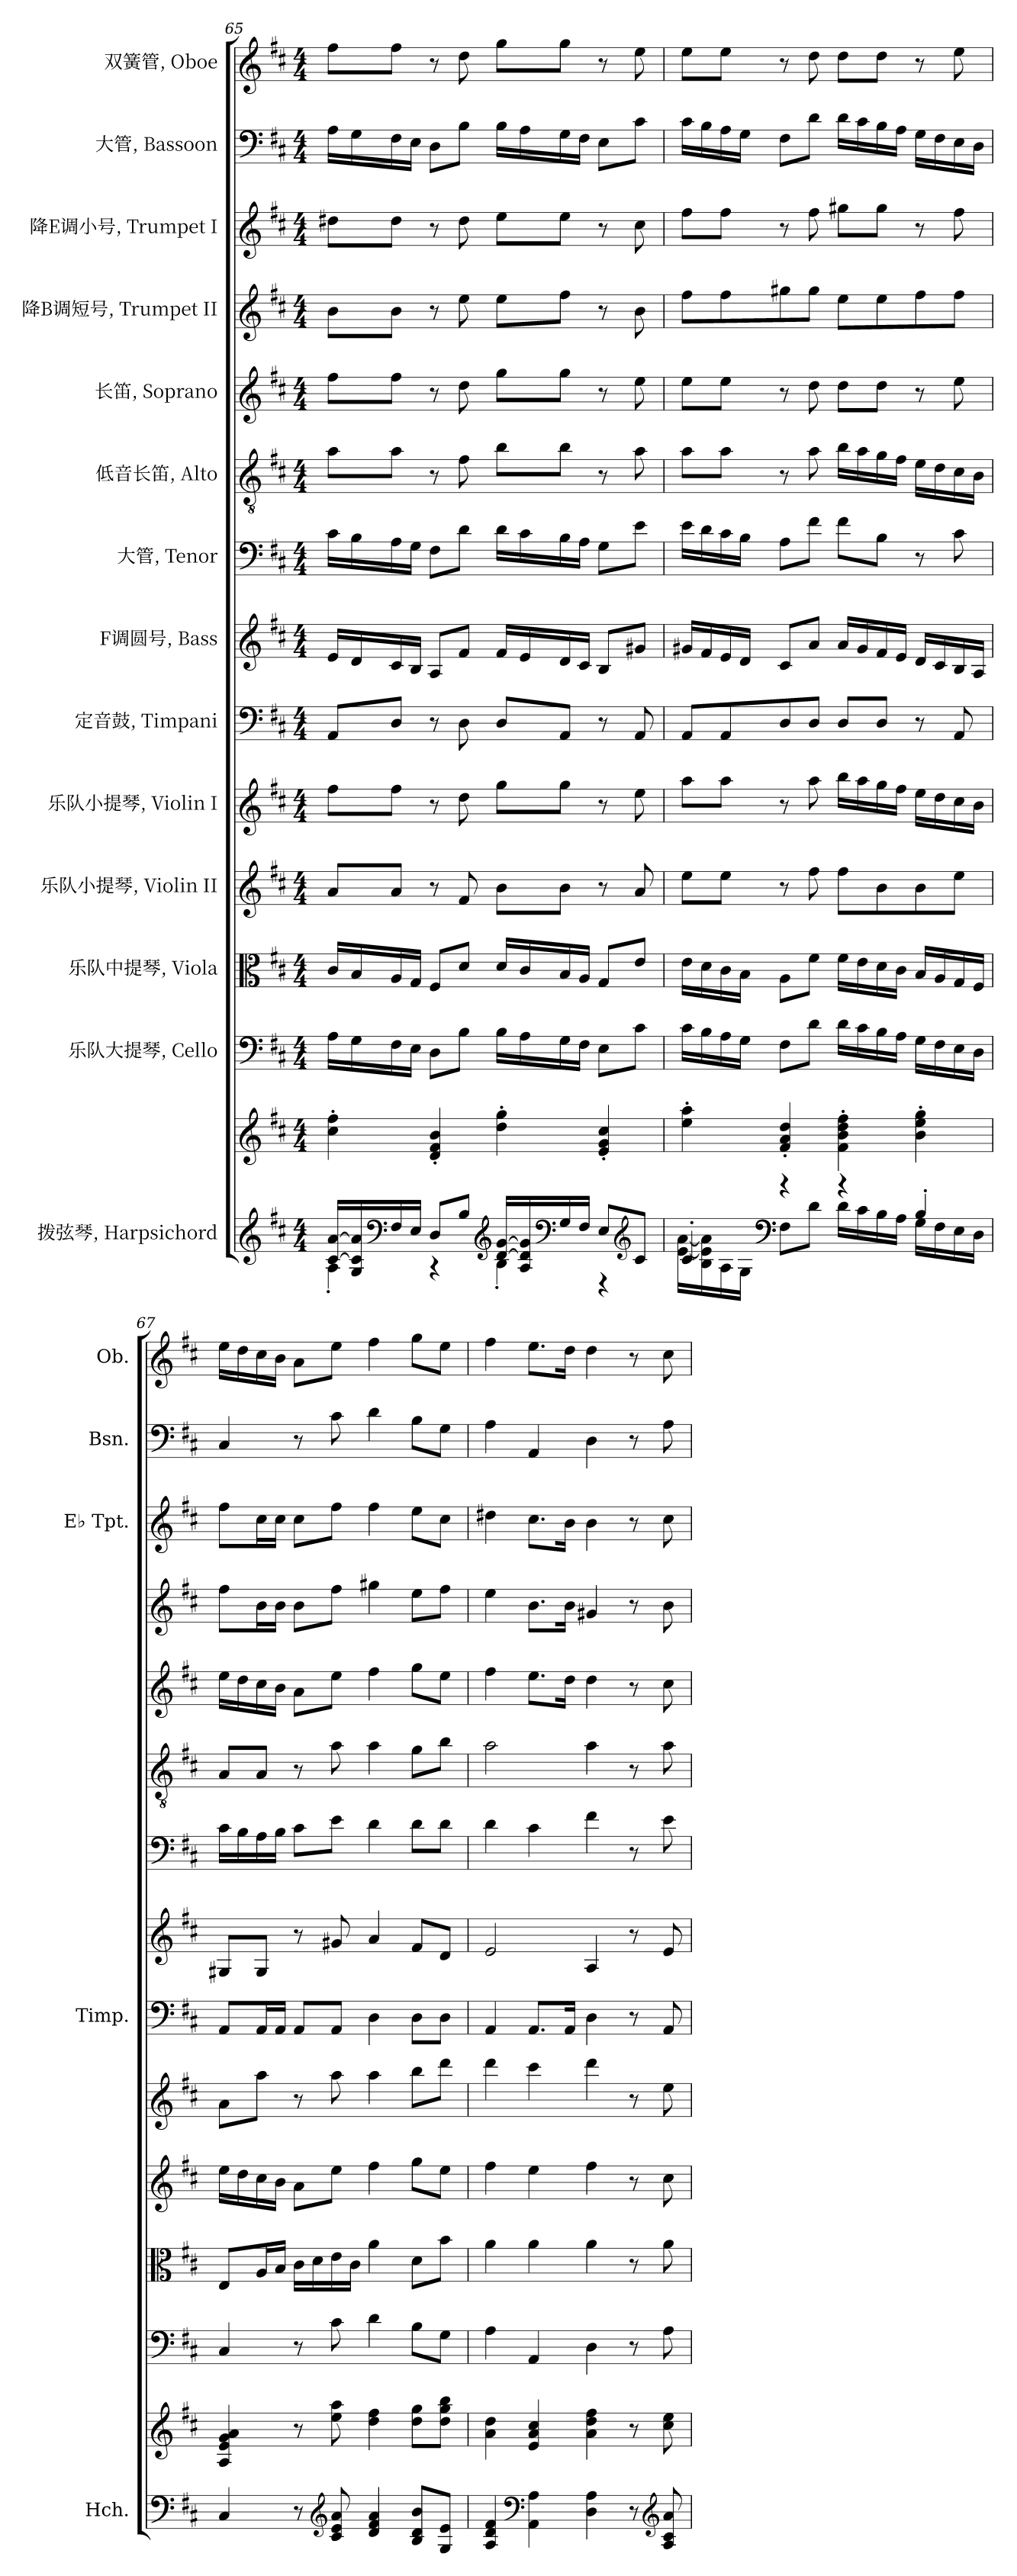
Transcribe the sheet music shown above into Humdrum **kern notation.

**kern	**kern	**kern	**kern	**kern	**kern	**kern	**kern	**kern	**kern	**kern	**kern	**kern	**kern	**kern
*part14	*part14	*part13	*part12	*part11	*part10	*part9	*part8	*part7	*part6	*part5	*part4	*part3	*part2	*part1
*staff15	*staff14	*staff13	*staff12	*staff11	*staff10	*staff9	*staff8	*staff7	*staff6	*staff5	*staff4	*staff3	*staff2	*staff1
*I"拨弦琴, Harpsichord	*	*I"乐队大提琴, Cello	*I"乐队中提琴, Viola	*I"乐队小提琴, Violin II	*I"乐队小提琴, Violin I	*I"定音鼓, Timpani	*I"F调圆号, Bass	*I"大管, Tenor	*I"低音长笛, Alto	*I"长笛, Soprano	*I"降B调短号, Trumpet II	*I"降E调小号, Trumpet I	*I"大管, Bassoon	*I"双簧管, Oboe
*I'Hch.	*	*	*	*	*	*I'Timp.	*	*	*	*	*	*I'E♭ Tpt.	*I'Bsn.	*I'Ob.
!!LO:PB:g=z
*clefG2	*clefG2	*clefF4	*clefC3	*clefG2	*clefG2	*clefF4	*clefG2	*clefF4	*clefGv2	*clefG2	*clefG2	*clefG2	*clefF4	*clefG2
*	*	*	*	*	*	*	*ITrd4c7	*	*	*	*ITrd1c2	*ITrd-2c-3	*	*
*k[f#c#]	*k[f#c#]	*k[f#c#]	*k[f#c#]	*k[f#c#]	*k[f#c#]	*k[f#c#]	*k[f#]	*k[f#c#]	*k[f#c#]	*k[f#c#]	*k[]	*k[b-]	*k[f#c#]	*k[f#c#]
*M4/4	*M4/4	*M4/4	*M4/4	*M4/4	*M4/4	*M4/4	*M4/4	*M4/4	*M4/4	*M4/4	*M4/4	*M4/4	*M4/4	*M4/4
=65	=65	=65	=65	=65	=65	=65	=65	=65	=65	=65	=65	=65	=65	=65
*^	*	*	*	*	*	*	*	*	*	*	*	*	*	*
[16c#/ [16a/LL	4A'\	4cc#\' 4ff#\'	16A\LL	16c#/LL	8a/L	8ff#\L	8AA/L	16A/LL	16c#\LL	8a\L	8ff#\L	8a\L	8ff#X\L	16A\LL	8ff#\L
16G/ 16c#/] 16a/]	.	.	16G\	16B/	.	.	.	16G/	16B\	.	.	.	.	16G\	.
*clefF4	*	*	*	*	*	*	*	*	*	*	*	*	*	*	*
16F#/	.	.	16F#\	16A/	8a/J	8ff#\J	8D/J	16F#/	16A\	8a\J	8ff#\J	8a\J	8ff#\J	16F#\	8ff#\J
16E/JJ	.	.	16E\JJ	16G/JJ	.	.	.	16E/JJ	16G\JJ	.	.	.	.	16E\JJ	.
8D/L	4r	4d/' 4f#/' 4b/'	8D\L	8F#/L	8r	8r	8r	8D/L	8F#\L	8r	8r	8r	8r	8D\L	8r
8B/J	.	.	8B\J	8d/J	8f#/	8dd\	8D\	8B/J	8d\J	8f#\	8dd\	8dd\	8ff#\	8B\J	8dd\
*clefG2	*	*	*	*	*	*	*	*	*	*	*	*	*	*	*
[16d/ [16g/LL	4B'\	4dd\' 4gg\'	16B\LL	16d/LL	8b\L	8gg\L	8D/L	16B/LL	16d\LL	8b\L	8gg\L	8dd\L	8gg\L	16B\LL	8gg\L
16A/ 16d/] 16g/]	.	.	16A\	16c#/	.	.	.	16A/	16c#\	.	.	.	.	16A\	.
*clefF4	*	*	*	*	*	*	*	*	*	*	*	*	*	*	*
16G/	.	.	16G\	16B/	8b\J	8gg\J	8AA/J	16G/	16B\	8b\J	8gg\J	8ee\J	8gg\J	16G\	8gg\J
16F#/JJ	.	.	16F#\JJ	16A/JJ	.	.	.	16F#/JJ	16A\JJ	.	.	.	.	16F#\JJ	.
8E/L	4r	4e/' 4g/' 4cc#/'	8E\L	8G/L	8r	8r	8r	8E/L	8G\L	8r	8r	8r	8r	8E\L	8r
*clefG2	*	*	*	*	*	*	*	*	*	*	*	*	*	*	*
8c#/J	.	.	8c#\J	8e/J	8a/	8ee\	8AA/	8c#X/J	8e\J	8a\	8ee\	8a\	8ee\	8c#\J	8ee\
!!LO:PB:g=z
=66	=66	=66	=66	=66	=66	=66	=66	=66	=66	=66	=66	=66	=66	=66	=66
4c#'/	[16e\ [16a\LL	4ee\' 4aa\'	16c#\LL	16e\LL	8ee\L	8aa\L	8AA/L	16c#X/LL	16e\LL	8a\L	8ee\L	8ee\L	8aa\L	16c#\LL	8ee\L
.	16B\ 16e\] 16a\]	.	16B\	16d\	.	.	.	16B/	16d\	.	.	.	.	16B\	.
.	16A\	.	16A\	16c#\	8ee\J	8aa\J	8AA/	16A/	16c#\	8a\J	8ee\J	8ee\	8aa\J	16A\	8ee\J
.	16G\JJ	.	16G\JJ	16B\JJ	.	.	.	16G/JJ	16B\JJ	.	.	.	.	16G\JJ	.
*clefF4	*	*	*	*	*	*	*	*	*	*	*	*	*	*	*
4r	8F#\L	4f#/' 4a/' 4dd/'	8F#\L	8A\L	8r	8r	8D/	8F#/L	8A\L	8r	8r	8ff#X\	8r	8F#\L	8r
.	8d\J	.	8d\J	8f#\J	8ff#\	8aa\	8D/J	8d/J	8f#\J	8a\	8dd\	8ff#\J	8aa\	8d\J	8dd\
4r	16d\LL	4f#\' 4b\' 4dd\' 4ff#\'	16d\LL	16f#\LL	8ff#\L	16bb\LL	8D/L	16d/LL	8f#\L	16b\LL	8dd\L	8dd\L	8bbn\L	16d\LL	8dd\L
.	16c#\	.	16c#\	16e\	.	16aa\	.	16c#/	.	16a\	.	.	.	16c#\	.
.	16B\	.	16B\	16d\	8b\	16gg\	8D/J	16B/	8B\J	16g\	8dd\J	8dd\	8bb\J	16B\	8dd\J
.	16A\JJ	.	16A\JJ	16c#\JJ	.	16ff#\JJ	.	16A/JJ	.	16f#\JJ	.	.	.	16A\JJ	.
4B'/	16G\LL	4b\' 4ee\' 4gg\'	16G\LL	16B/LL	8b\	16ee\LL	8r	16G/LL	8r	16e\LL	8r	8ee\	8r	16G\LL	8r
.	16F#\	.	16F#\	16A/	.	16dd\	.	16F#/	.	16d\	.	.	.	16F#\	.
.	16E\	.	16E\	16G/	8ee\J	16cc#\	8AA/	16E/	8c#\	16c#\	8ee\	8ee\J	8aa\	16E\	8ee\
.	16D\JJ	.	16D\JJ	16F#/JJ	.	16b\JJ	.	16D/JJ	.	16B\JJ	.	.	.	16D\JJ	.
*v	*v	*	*	*	*	*	*	*	*	*	*	*	*	*	*
=67	=67	=67	=67	=67	=67	=67	=67	=67	=67	=67	=67	=67	=67	=67
4C#/	4A/ 4e/ 4g/ 4a/	4C#/	8E/L	16ee\LL	8a\L	8AA/L	8C#X/L	16c#\LL	8A/L	16ee\LL	8ee\L	8aa\L	4C#/	16ee\LL
.	.	.	.	16dd\	.	.	.	16B\	.	16dd\	.	.	.	16dd\
.	.	.	16A/L	16cc#\	8aa\J	16AA/L	8C#/J	16A\	8A/J	16cc#\	16a\L	16ee\L	.	16cc#\
.	.	.	16B/JJ	16b\JJ	.	16AA/JJ	.	16B\JJ	.	16b\JJ	16a\JJ	16ee\JJ	.	16b\JJ
8r	8r	8r	16c#\LL	8a\L	8r	8AA/L	8r	8c#\L	8r	8a\L	8a\L	8ee\L	8r	8a\L
.	.	.	16d\	.	.	.	.	.	.	.	.	.	.	.
*clefG2	*	*	*	*	*	*	*	*	*	*	*	*	*	*
8c#/ 8e/ 8a/	8ee\ 8aa\	8c#\	16e\	8ee\J	8aa\	8AA/J	8c#X/	8e\J	8a\	8ee\J	8ee\J	8aa\J	8c#\	8ee\J
.	.	.	16c#\JJ	.	.	.	.	.	.	.	.	.	.	.
4d/ 4f#/ 4a/	4dd\ 4ff#\	4d\	4a\	4ff#\	4aa\	4D\	4d/	4d\	4a\	4ff#\	4ff#X\	4aa\	4d\	4ff#\
8B/ 8d/ 8b/L	8dd\ 8gg\L	8B\L	8d\L	8gg\L	8bb\L	8D\L	8B/L	8d\L	8g\L	8gg\L	8dd\L	8gg\L	8B\L	8gg\L
8G/ 8e/J	8dd\ 8gg\ 8bb\J	8G\J	8b\J	8ee\J	8ddd\J	8D\J	8G/J	8d\J	8b\J	8ee\J	8ee\J	8ee\J	8G\J	8ee\J
!!LO:PB:g=z
=68	=68	=68	=68	=68	=68	=68	=68	=68	=68	=68	=68	=68	=68	=68
4A/ 4d/ 4f#/	4a\ 4dd\	4A\	4a\	4ff#\	4ddd\	4AA/	2A/	4d\	2a\	4ff#\	4dd\	4ff#X\	4A\	4ff#\
*clefF4	*	*	*	*	*	*	*	*	*	*	*	*	*	*
4AA\ 4A\	4e/ 4a/ 4cc#/	4AA/	4a\	4ee\	4ccc#\	8.AA/L	.	4c#\	.	8.ee\L	8.a\L	8.ee\L	4AA/	8.ee\L
.	.	.	.	.	.	16AA/Jk	.	.	.	16dd\Jk	16a\Jk	16dd\Jk	.	16dd\Jk
4D\ 4A\	4a\ 4dd\ 4ff#\	4D\	4a\	4ff#\	4ddd\	4D\	4D/	4f#\	4a\	4dd\	4f#X/	4dd\	4D\	4dd\
*	*	*	*	*	*	*	*	*	*	*	*	*	*	*MM55
8r	8r	8r	8r	8r	8r	8r	8r	8r	8r	8r	8r	8r	8r	8r
*clefG2	*	*	*	*	*	*	*	*	*	*	*	*	*	*
8A/ 8c#/ 8a/	8cc#\ 8ee\	8A\	8a\	8cc#\	8ee\	8AA/	8A/	8e\	8a\	8cc#\	8a\	8ee\	8A\	8cc#\
=	=	=	=	=	=	=	=	=	=	=	=	=	=	=
*-	*-	*-	*-	*-	*-	*-	*-	*-	*-	*-	*-	*-	*-	*-
